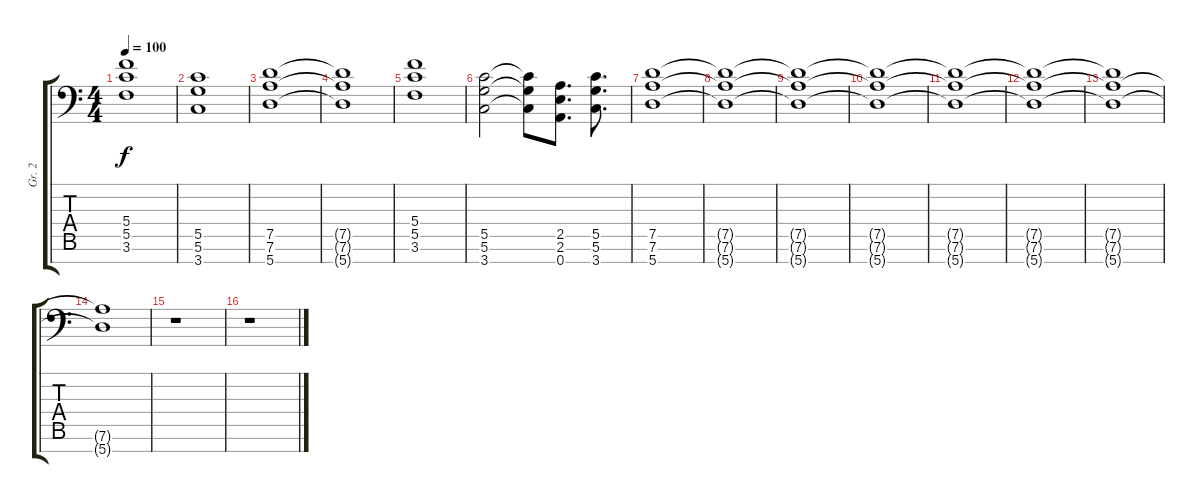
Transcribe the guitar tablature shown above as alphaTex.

\track ("Gr. 2" "Gr. 2") {instrument overdrivenguitar}
\staff {score tabs}
\tuning (D4 A3 F3 C3 G2 D2 A1) {hide}
\ts (4 4)
\tempo 100
\clef f4
\ks c
(5.4 5.5 3.6).1{dy f} |
(5.5 5.6 3.7).1 |
(7.5 7.6 5.7).1 |
(7.5{t} 7.6{t} 5.7{t}).1 |
(5.4 5.5 3.6).1 |
(5.5 5.6 3.7).2 (5.5{t} 5.6{t} 3.7{t}).8 (2.5 2.6 0.7).8{d} (5.5 5.6 3.7).8{d} |
(7.5 7.6 5.7).1 |
(7.5{t} 7.6{t} 5.7{t}).1 |
(7.5{t} 7.6{t} 5.7{t}).1 |
(7.5{t} 7.6{t} 5.7{t}).1{volume 9} |
(7.5{t} 7.6{t} 5.7{t}).1 |
(7.5{t} 7.6{t} 5.7{t}).1{volume 0} |
(7.5{t} 7.6{t} 5.7{t}).1 |
(7.6{t} 5.7{t}).1 |
r.1 |
r.1
